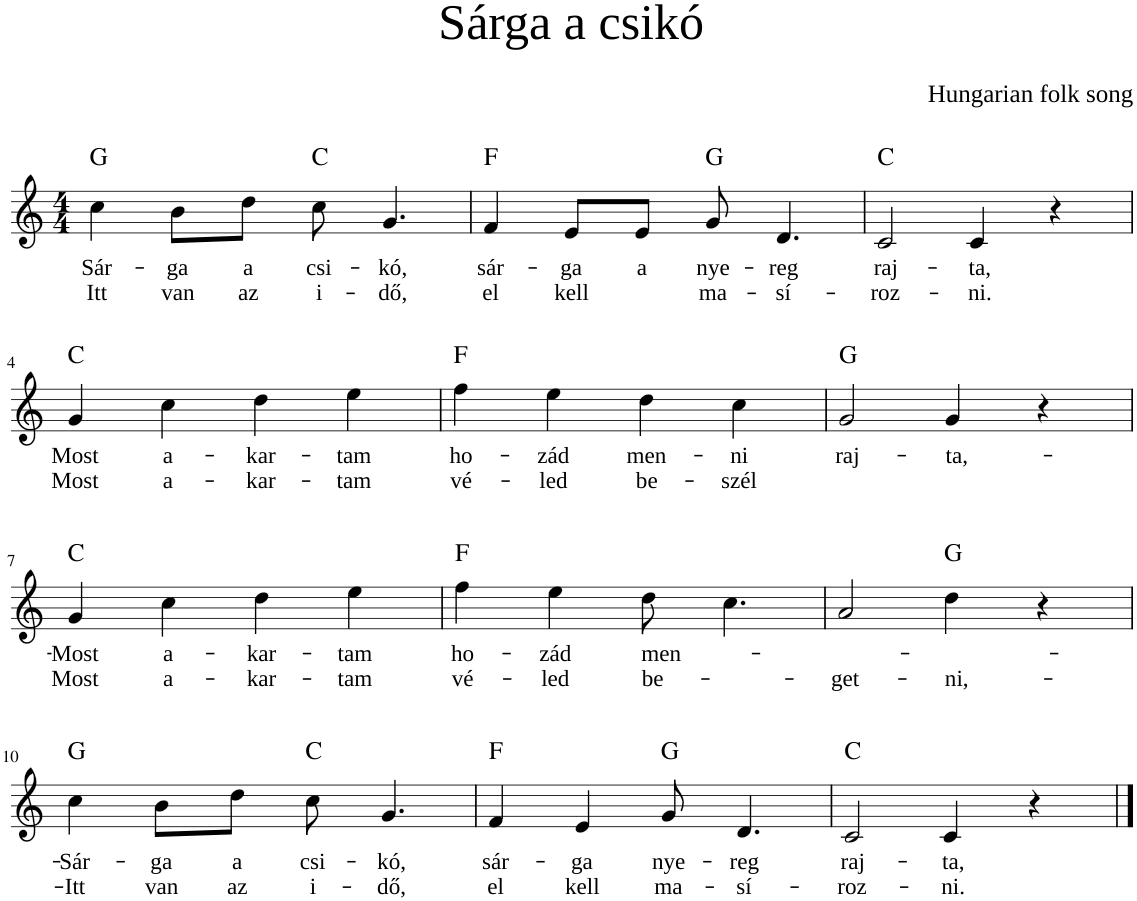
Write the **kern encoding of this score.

**kern	**text	**text	**harte
*part1	*part1	*part1	*part1
*staff1	*staff1	*staff1	*
*I"Piano	*	*	*
*I'Pno	*	*	*
*clefG2	*	*	*
*k[]	*	*	*
*M4/4	*	*	*
=1	=1	=1	=1
!	!LO:LY:b	!LO:LY:b	!
4cc\	Sár-	Itt	G:maj
!	!LO:LY:b	!LO:LY:b	!
8b\L	-ga	van	.
!	!LO:LY:b	!LO:LY:b	!
8dd\J	a	az	.
!	!LO:LY:b	!LO:LY:b	!
8cc\	csi-	i-	C:maj
!	!LO:LY:b	!LO:LY:b	!
4.g/	-kó,	-dő,	.
=2	=2	=2	=2
!	!LO:LY:b	!LO:LY:b	!
4f/	sár-	el	F:maj
!	!LO:LY:b	!LO:LY:b	!
8e/L	-ga	kell	.
!	!LO:LY:b	!	!
8e/J	a	.	.
!	!LO:LY:b	!LO:LY:b	!
8g/	nye-	ma-	G:maj
!	!LO:LY:b	!LO:LY:b	!
4.d/	-reg	-sí-	.
=3	=3	=3	=3
!	!LO:LY:b	!LO:LY:b	!
2c/	raj-	-roz-	C:maj
!	!LO:LY:b	!LO:LY:b	!
4c/	-ta,	-ni.	.
4r	.	.	.
!!LO:LB:g=z
=4	=4	=4	=4
!	!LO:LY:b	!LO:LY:b	!
4g/	Most	Most	C:maj
!	!LO:LY:b	!LO:LY:b	!
4cc\	a-	a-	.
!	!LO:LY:b	!LO:LY:b	!
4dd\	-kar-	-kar-	.
!	!LO:LY:b	!LO:LY:b	!
4ee\	-tam	-tam	.
=5	=5	=5	=5
!	!LO:LY:b	!LO:LY:b	!
4ff\	ho-	vé-	F:maj
!	!LO:LY:b	!LO:LY:b	!
4ee\	-zád	-led	.
!	!LO:LY:b	!LO:LY:b	!
4dd\	men-	be-	.
!	!LO:LY:b	!LO:LY:b	!
4cc\	-ni	-szél	.
=6	=6	=6	=6
!	!LO:LY:b	!	!
2g/	raj-	.	G:maj
!	!LO:LY:b	!	!
4g/	-ta,-	.	.
4r	.	.	.
!!LO:LB:g=z
=7	=7	=7	=7
!	!LO:LY:b	!LO:LY:b	!
4g/	Most	Most	C:maj
!	!LO:LY:b	!LO:LY:b	!
4cc\	a-	a-	.
!	!LO:LY:b	!LO:LY:b	!
4dd\	-kar-	-kar-	.
!	!LO:LY:b	!LO:LY:b	!
4ee\	-tam	-tam	.
=8	=8	=8	=8
!	!LO:LY:b	!LO:LY:b	!
4ff\	ho-	vé-	F:maj
!	!LO:LY:b	!LO:LY:b	!
4ee\	-zád	-led	.
!	!LO:LY:b	!LO:LY:b	!
8dd\	men-	be-	.
4.cc\	.	.	.
=9	=9	=9	=9
!	!	!LO:LY:b	!
2a/	.	get-	.
!	!	!LO:LY:b	!
4dd\	.	-ni,-	G:maj
4r	.	.	.
!!LO:LB:g=z
=10	=10	=10	=10
!	!LO:LY:b	!LO:LY:b	!
4cc\	Sár-	Itt	G:maj
!	!LO:LY:b	!LO:LY:b	!
8b\L	-ga	van	.
!	!LO:LY:b	!LO:LY:b	!
8dd\J	a	az	.
!	!LO:LY:b	!LO:LY:b	!
8cc\	csi-	i-	C:maj
!	!LO:LY:b	!LO:LY:b	!
4.g/	-kó,	-dő,	.
=11	=11	=11	=11
!	!LO:LY:b	!LO:LY:b	!
4f/	sár-	el	F:maj
!	!LO:LY:b	!LO:LY:b	!
4e/	-ga	kell	.
!	!LO:LY:b	!LO:LY:b	!
8g/	nye-	ma-	G:maj
!	!LO:LY:b	!LO:LY:b	!
4.d/	-reg	-sí-	.
=12	=12	=12	=12
!	!LO:LY:b	!LO:LY:b	!
2c/	raj-	-roz-	C:maj
!	!LO:LY:b	!LO:LY:b	!
4c/	-ta,	-ni.	.
4r	.	.	.
==	==	==	==
*-	*-	*-	*-
